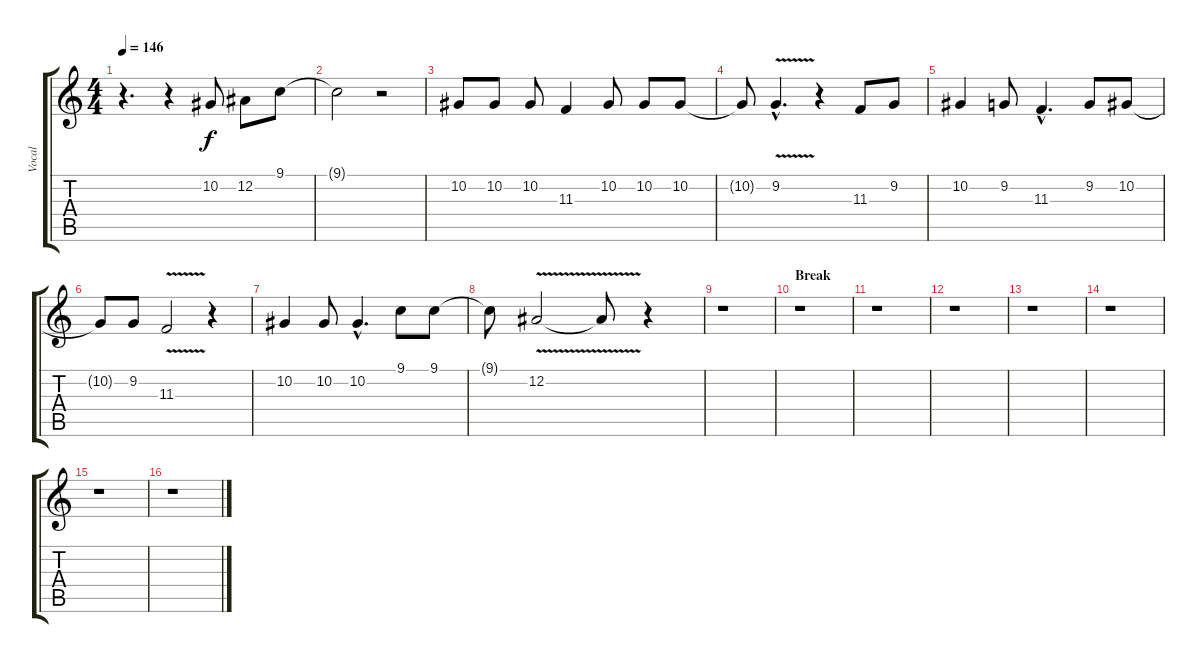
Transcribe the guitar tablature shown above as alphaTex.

\track ("Vocal" "Vocal") {instrument viola}
\staff {score tabs}
\tuning (Eb4 Bb3 Gb3 Db3 Ab2 Eb2) {hide}
\ts (4 4)
\tempo 146
\clef g2
\ks c
r.4{d dy f} r.4 10.2.8 12.2.8 9.1.8 |
9.1{t}.2 r.2 |
10.2.8 10.2.8 10.2.8 11.3.4 10.2.8 10.2.8 10.2.8 |
10.2{t}.8 9.2{v hac}.4{d} r.4 11.3.8 9.2.8 |
10.2.4 9.2.8 11.3{hac}.4{d} 9.2.8 10.2.8 |
10.2{t}.8 9.2.8 11.3{v}.2 r.4 |
10.2.4 10.2.8 10.2{hac}.4{d} 9.1.8 9.1.8 |
9.1{t}.8 12.2{v}.2 12.2{t}.8 r.4 |
r.1 |
\section ("" "Break")
r.1 |
r.1 |
r.1 |
r.1 |
r.1 |
r.1 |
r.1
